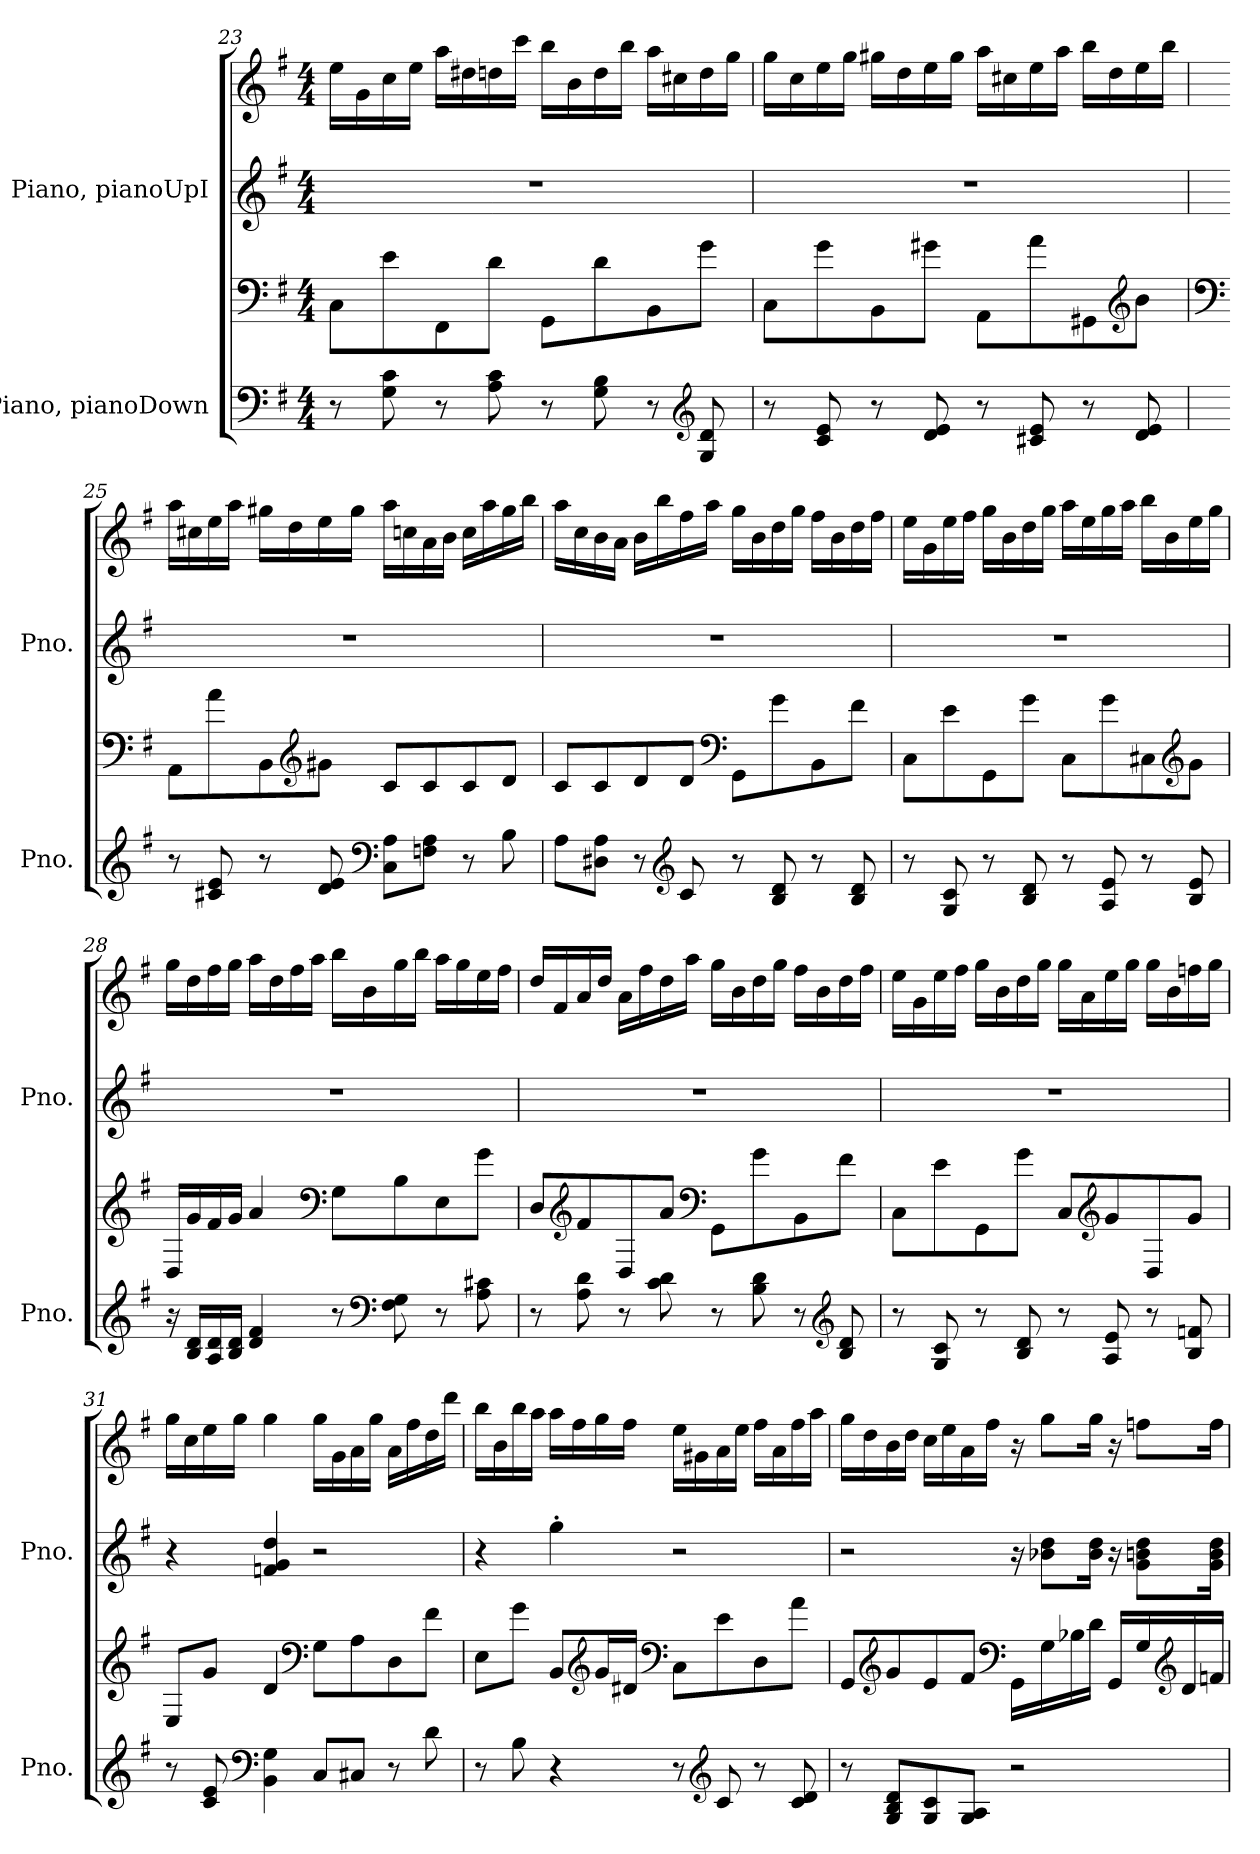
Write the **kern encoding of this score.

**kern	**kern	**kern	**kern
*part2	*part2	*part1	*part1
*staff4	*staff3	*staff2	*staff1
*I"Piano, pianoDown	*	*I"Piano, pianoUpI	*
*I'Pno.	*	*I'Pno.	*
*clefF4	*clefF4	*clefG2	*clefG2
*k[f#]	*k[f#]	*k[f#]	*k[f#]
*M4/4	*M4/4	*M4/4	*M4/4
=23	=23	=23	=23
8r	8C\L	1r	16ee\LL
.	.	.	16g\
8G\ 8c\	8e\	.	16cc\
.	.	.	16ee\JJ
8r	8FF#\	.	16aa\LL
.	.	.	16dd#X\
8A\ 8c\	8d\J	.	16ddn\
.	.	.	16ccc\JJ
8r	8GG\L	.	16bb\LL
.	.	.	16b\
8G\ 8B\	8d\	.	16dd\
.	.	.	16bb\JJ
8r	8BB\	.	16aa\LL
.	.	.	16cc#X\
*clefG2	*	*	*
8G/ 8d/	8g\J	.	16dd\
.	.	.	16gg\JJ
!!LO:LB:g=z
=24	=24	=24	=24
8r	8C\L	1r	16gg\LL
.	.	.	16cc\
8c/ 8e/	8g\	.	16ee\
.	.	.	16gg\JJ
8r	8BB\	.	16gg#X\LL
.	.	.	16dd\
8d/ 8e/	8g#X\J	.	16ee\
.	.	.	16gg#\JJ
8r	8AA\L	.	16aa\LL
.	.	.	16cc#X\
8c#X/ 8e/	8a\	.	16ee\
.	.	.	16aa\JJ
8r	8GG#X\	.	16bb\LL
.	.	.	16dd\
*	*clefG2	*	*
8d/ 8e/	8b\J	.	16ee\
.	.	.	16bb\JJ
=25	=25	=25	=25
*	*clefF4	*	*
8r	8AA\L	1r	16aa\LL
.	.	.	16cc#X\
8c#X/ 8e/	8a\	.	16ee\
.	.	.	16aa\JJ
8r	8BB\	.	16gg#X\LL
.	.	.	16dd\
*	*clefG2	*	*
8d/ 8e/	8g#X\J	.	16ee\
.	.	.	16gg#\JJ
*clefF4	*	*	*
8C\ 8A\L	8c/L	.	16aa\LL
.	.	.	16ccn\
8Fn\ 8A\J	8c/	.	16a\
.	.	.	16b\JJ
8r	8c/	.	16cc\LL
.	.	.	16aa\
8B\	8d/J	.	16gg#\
.	.	.	16bb\JJ
!!LO:PB:g=z
=26	=26	=26	=26
8A\L	8c/L	1r	16aa\LL
.	.	.	16cc\
8D#X\ 8A\J	8c/	.	16b\
.	.	.	16a\JJ
8r	8d/	.	16b\LL
.	.	.	16bb\
*clefG2	*	*	*
8c/	8d/J	.	16ff#\
.	.	.	16aa\JJ
*	*clefF4	*	*
8r	8GG\L	.	16gg\LL
.	.	.	16b\
8B/ 8d/	8g\	.	16dd\
.	.	.	16gg\JJ
8r	8BB\	.	16ff#\LL
.	.	.	16b\
8B/ 8d/	8f#\J	.	16dd\
.	.	.	16ff#\JJ
=27	=27	=27	=27
8r	8C\L	1r	16ee\LL
.	.	.	16g\
8G/ 8c/	8e\	.	16ee\
.	.	.	16ff#\JJ
8r	8GG\	.	16gg\LL
.	.	.	16b\
8B/ 8d/	8g\J	.	16dd\
.	.	.	16gg\JJ
8r	8C\L	.	16aa\LL
.	.	.	16ee\
8A/ 8e/	8g\	.	16gg\
.	.	.	16aa\JJ
8r	8C#X\	.	16bb\LL
.	.	.	16b\
*	*clefG2	*	*
8B/ 8e/	8g\J	.	16ee\
.	.	.	16gg\JJ
!!LO:LB:g=z
=28	=28	=28	=28
16r	16D/LL	1r	16gg\LL
16B/ 16d/LL	16g/	.	16dd\
16A/ 16d/	16f#/	.	16ff#\
16B/ 16d/JJ	16g/JJ	.	16gg\JJ
4d/ 4f#/	4a/	.	16aa\LL
.	.	.	16dd\
.	.	.	16ff#\
.	.	.	16aa\JJ
*	*clefF4	*	*
8r	8G\L	.	16bb\LL
.	.	.	16b\
*clefF4	*	*	*
8F#\ 8G\	8B\	.	16gg\
.	.	.	16bb\JJ
8r	8E\	.	16aa\LL
.	.	.	16gg\
8A\ 8c#X\	8g\J	.	16ee\
.	.	.	16ff#\JJ
=29	=29	=29	=29
8r	8D/L	1r	16dd/LL
.	.	.	16f#/
*	*clefG2	*	*
8A\ 8d\	8f#/	.	16a/
.	.	.	16dd/JJ
8r	8D/	.	16a\LL
.	.	.	16ff#\
8c\ 8d\	8a/J	.	16dd\
.	.	.	16aa\JJ
*	*clefF4	*	*
8r	8GG\L	.	16gg\LL
.	.	.	16b\
8B\ 8d\	8g\	.	16dd\
.	.	.	16gg\JJ
8r	8BB\	.	16ff#\LL
.	.	.	16b\
*clefG2	*	*	*
8B/ 8d/	8f#\J	.	16dd\
.	.	.	16ff#\JJ
!!LO:LB:g=z
=30	=30	=30	=30
8r	8C\L	1r	16ee\LL
.	.	.	16g\
8G/ 8c/	8e\	.	16ee\
.	.	.	16ff#\JJ
8r	8GG\	.	16gg\LL
.	.	.	16b\
8B/ 8d/	8g\J	.	16dd\
.	.	.	16gg\JJ
8r	8C/L	.	16gg\LL
.	.	.	16a\
*	*clefG2	*	*
8A/ 8e/	8g/	.	16ee\
.	.	.	16gg\JJ
8r	8D/	.	16gg\LL
.	.	.	16b\
8B/ 8fn/	8g/J	.	16ffn\
.	.	.	16gg\JJ
=31	=31	=31	=31
8r	8E/L	4r	16gg\LL
.	.	.	16cc\
8c/ 8e/	8g/J	.	16ee\
.	.	.	16gg\JJ
*clefF4	*	*	*
4BB\ 4G\	4d/	4fn/ 4g/ 4dd/	4gg\
*	*clefF4	*	*
8C/L	8G\L	2r	16gg\LL
.	.	.	16g\
8C#X/J	8A\	.	16a\
.	.	.	16gg\JJ
8r	8D\	.	16a\LL
.	.	.	16ff#\
8d\	8f#\J	.	16dd\
.	.	.	16ddd\JJ
!!LO:PB:g=z
=32	=32	=32	=32
8r	8E\L	4r	16bb\LL
.	.	.	16b\
8B\	8g\J	.	16bb\
.	.	.	16aa\JJ
4r	8BB/L	4gg'\	16aa\LL
.	.	.	16ff#\
*	*clefG2	*	*
.	16g/L	.	16gg\
.	16d#X/JJ	.	16ff#\JJ
*	*clefF4	*	*
8r	8C\L	2r	16ee\LL
.	.	.	16g#X\
*clefG2	*	*	*
8c/	8e\	.	16a\
.	.	.	16ee\JJ
8r	8D\	.	16ff#\LL
.	.	.	16a\
8c/ 8d/	8a\J	.	16ff#\
.	.	.	16aa\JJ
=33	=33	=33	=33
8r	8GG/L	2r	16gg\LL
.	.	.	16dd\
*	*clefG2	*	*
8G/ 8B/ 8d/L	8g/	.	16b\
.	.	.	16dd\JJ
8G/ 8c/	8e/	.	16cc\LL
.	.	.	16ee\
8G/ 8A/J	8f#/J	.	16a\
.	.	.	16ff#\JJ
*	*clefF4	*	*
2r	16GG\LL	16r	16r
.	16G\	8b-X\ 8dd\L	8gg\L
.	16B-X\	.	.
.	16d\JJ	16b-\ 16dd\Jk	16gg\Jk
.	16GG/LL	16r	16r
.	16G/	8g\ 8bn\ 8dd\L	8ffn\L
*	*clefG2	*	*
.	16d/	.	.
.	16fn/JJ	16g\ 16b\ 16dd\Jk	16ff\Jk
=	=	=	=
*-	*-	*-	*-
